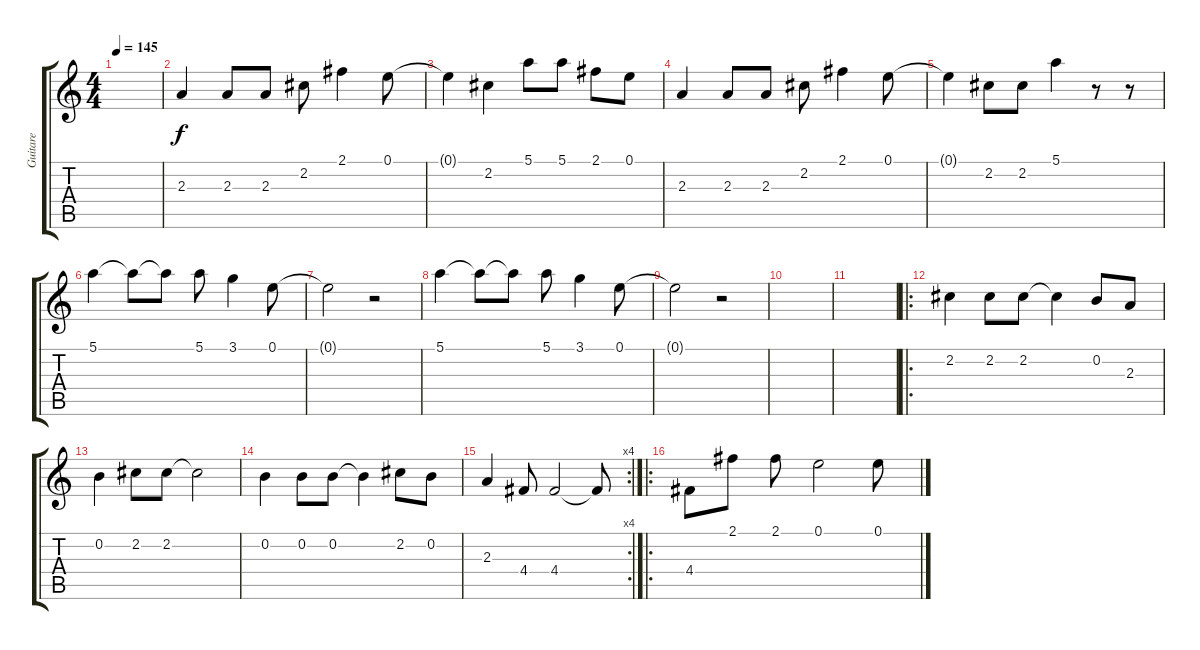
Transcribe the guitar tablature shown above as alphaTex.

\track ("Guitare" "Guitare") {instrument acousticguitarsteel}
\staff {score tabs}
\tuning (E4 B3 G3 D3 A2 E2) {hide}
\ts (4 4)
\tempo 145
\clef g2
\ks c
|
2.3.4 2.3.8 2.3.8 2.2.8 2.1.4 0.1.8 |
0.1{t}.4 2.2.4 5.1.8 5.1.8 2.1.8 0.1.8 |
2.3.4 2.3.8 2.3.8 2.2.8 2.1.4 0.1.8 |
0.1{t}.4 2.2.8 2.2.8 5.1.4 r.8 r.8 |
5.1.4 5.1{t}.8 5.1{t}.8 5.1.8 3.1.4 0.1.8 |
0.1{t}.2 r.2 |
5.1.4 5.1{t}.8 5.1{t}.8 5.1.8 3.1.4 0.1.8 |
0.1{t}.2 r.2 |
|
|
\ro
2.2.4 2.2.8 2.2.8 2.2{t}.4 0.2.8 2.3.8 |
0.2.4 2.2.8 2.2.8 2.2{t}.2 |
0.2.4 0.2.8 0.2.8 0.2{t}.4 2.2.8 0.2.8 |
\rc 4
2.3.4 4.4.8 4.4.2 4.4{t}.8 |
\ro
4.4.8 2.1.8 2.1.8 0.1.2 0.1.8
